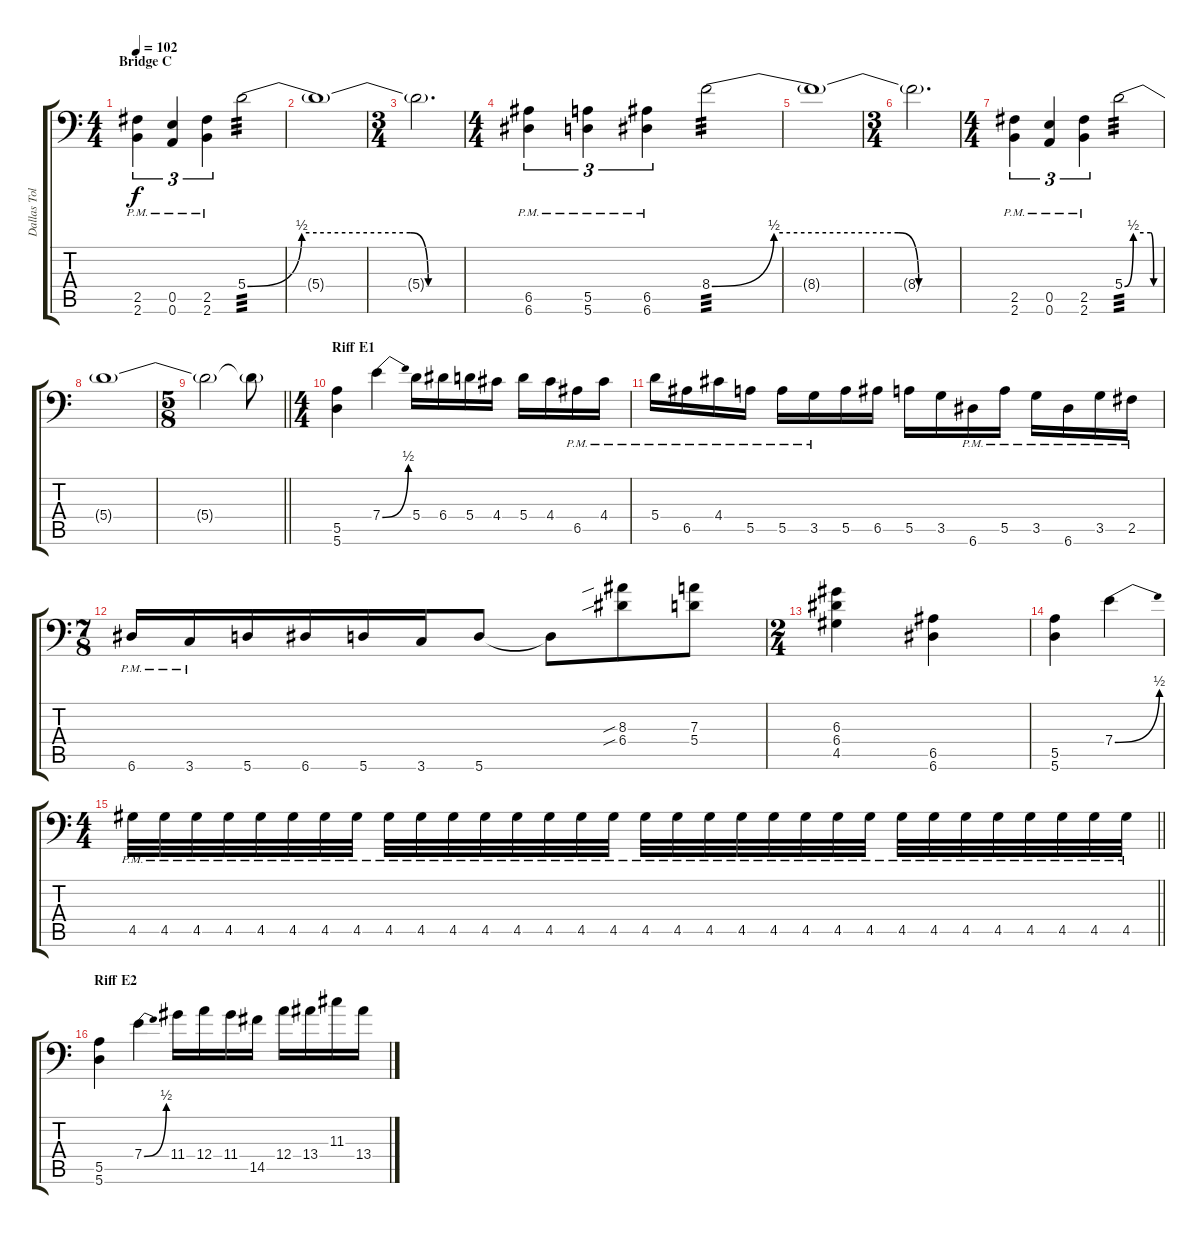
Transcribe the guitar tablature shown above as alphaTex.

\track ("Dallas Toler-Wade " "Dallas Tol") {instrument distortionguitar}
\staff {score tabs}
\tuning (B3 Gb3 D3 A2 E2 A1) {hide}
\ts (4 4)
\section ("" "Bridge C")
\tempo 102
\clef f4
\ks c
(2.5{pm} 2.6{pm}).4{tu (3 2) dy f} (0.5{pm} 0.6{pm}).4{tu (3 2)} (2.5{pm} 2.6{pm}).4{tu (3 2)} 5.4{be (custom 0 0 15 2 45 2 50 0 60 0)}.2{tp 3} |
5.4{t}.1 |
\ts (3 4)
5.4{t}.2{d} |
\ts (4 4)
(6.5{pm} 6.6{pm}).4{tu (3 2)} (5.5{pm} 5.6{pm}).4{tu (3 2)} (6.5{pm} 6.6{pm}).4{tu (3 2)} 8.4{be (custom 0 0 15 2 45 2 50 0 60 0)}.2{tp 3} |
8.4{t}.1 |
\ts (3 4)
8.4{t}.2{d} |
\ts (4 4)
(2.5{pm} 2.6{pm}).4{tu (3 2)} (0.5{pm} 0.6{pm}).4{tu (3 2)} (2.5{pm} 2.6{pm}).4{tu (3 2)} 5.4{be (custom 0 0 15 2 45 2 50 0 60 0)}.2{tp 3} |
5.4{t}.1 |
\ts (5 8)
\barLineRight lightlight
5.4{t}.2 5.4{t}.8 |
\ts (4 4)
\section ("" "Riff E1")
(5.5 5.6).4 7.4{be (bend 0 0 60 2)}.4 5.4.16 6.4.16 5.4.16 4.4.16 5.4.16 4.4.16 6.5{pm}.16 4.4{pm}.16 |
5.4{pm}.16 6.5{pm}.16 4.4{pm}.16 5.5{pm}.16 5.5{pm}.16 3.5{pm}.16 5.5.16 6.5.16 5.5.16 3.5.16 6.6{pm}.16 5.5{pm}.16 3.5{pm}.16 6.6{pm}.16 3.5{pm}.16 2.5{pm}.16 |
\ts (7 8)
6.6{pm}.16 3.6{pm}.16 5.6.16 6.6.16 5.6.16 3.6.16 5.6.8 5.6{t}.8 (8.3{sib} 6.4{sib}).8 (7.3 5.4).8 |
\ts (2 4)
(6.3 6.4 4.5).4 (6.5 6.6).4 |
(5.5 5.6).4 7.4{be (bend 0 0 60 2)}.4 |
\ts (4 4)
\barLineRight lightlight
4.5{pm}.32 4.5{pm}.32 4.5{pm}.32 4.5{pm}.32 4.5{pm}.32 4.5{pm}.32 4.5{pm}.32 4.5{pm}.32 4.5{pm}.32 4.5{pm}.32 4.5{pm}.32 4.5{pm}.32 4.5{pm}.32 4.5{pm}.32 4.5{pm}.32 4.5{pm}.32 4.5{pm}.32 4.5{pm}.32 4.5{pm}.32 4.5{pm}.32 4.5{pm}.32 4.5{pm}.32 4.5{pm}.32 4.5{pm}.32 4.5{pm}.32 4.5{pm}.32 4.5{pm}.32 4.5{pm}.32 4.5{pm}.32 4.5{pm}.32 4.5{pm}.32 4.5{pm}.32 |
\section ("" "Riff E2")
(5.5 5.6).4 7.4{be (bend 0 0 60 2)}.4 11.4.16 12.4.16 11.4.16 14.5.16 12.4.16 13.4.16 11.3.16 13.4.16
